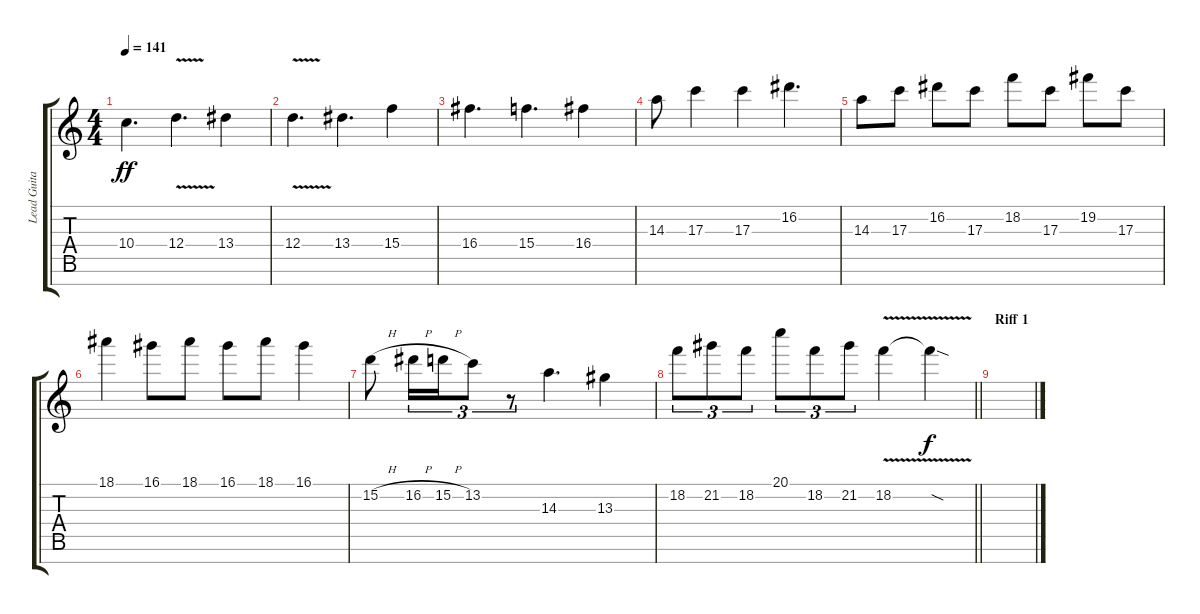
\track ("Lead Guitar" "Lead Guita") {instrument distortionguitar}
\staff {score tabs}
\tuning (E4 B3 G3 D3 A2 E2 B1) {hide}
\ts (4 4)
\tempo 141
\clef g2
\ks c
10.4.4{d dy ff} 12.4{v}.4{d} 13.4.4 |
12.4{v}.4{d} 13.4.4{d} 15.4.4 |
16.4.4{d} 15.4.4{d} 16.4.4 |
14.3.8 17.3.4 17.3.4 16.2.4{d} |
14.3.8 17.3.8 16.2.8 17.3.8 18.2.8 17.3.8 19.2.8 17.3.8 |
18.1.4 16.1.8 18.1.8 16.1.8 18.1.8 16.1.4 |
15.2{h}.8 16.2{h}.16{tu (3 2)} 15.2{h}.16{tu (3 2)} 13.2.8{tu (3 2)} r.8{tu (3 2)} 14.3.4{d} 13.3.4 |
\barLineRight lightlight
18.2.8{tu (3 2)} 21.2.8{tu (3 2)} 18.2.8{tu (3 2)} 20.1.8{tu (3 2)} 18.2.8{tu (3 2)} 21.2.8{tu (3 2)} 18.2{v}.4 18.2{sod t}.4{dy f} |
\section ("" "Riff 1")
